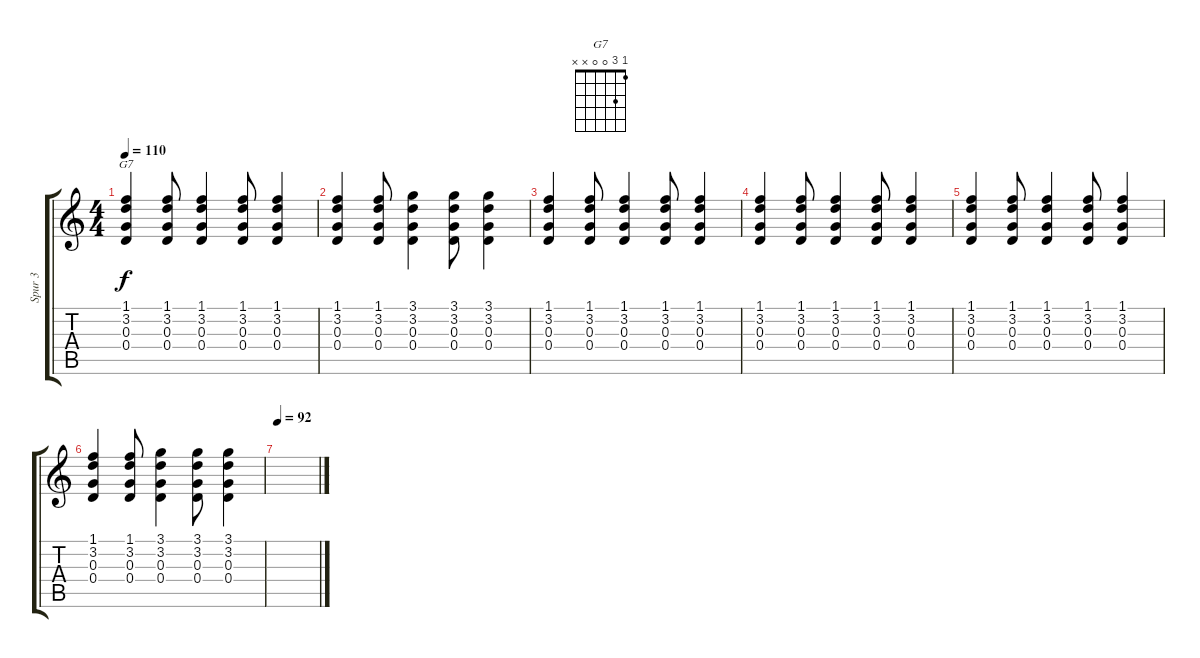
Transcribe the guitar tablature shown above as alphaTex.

\track ("Spur 3" "Spur 3") {mute instrument acousticguitarsteel}
\staff {score tabs}
\tuning (E4 B3 G3 D3 A2 E2) {hide}
\chord ("G7" 1 3 0 0 x x)
\ts (4 4)
\tempo 110
\clef g2
\ks c
(1.1 3.2 0.3 0.4).4{ch "G7" dy f} (1.1 3.2 0.3 0.4).8 (1.1 3.2 0.3 0.4).4 (1.1 3.2 0.3 0.4).8 (1.1 3.2 0.3 0.4).4 |
(1.1 3.2 0.3 0.4).4 (1.1 3.2 0.3 0.4).8 (3.1 3.2 0.3 0.4).4 (3.1 3.2 0.3 0.4).8 (3.1 3.2 0.3 0.4).4 |
(1.1 3.2 0.3 0.4).4 (1.1 3.2 0.3 0.4).8 (1.1 3.2 0.3 0.4).4 (1.1 3.2 0.3 0.4).8 (1.1 3.2 0.3 0.4).4 |
(1.1 3.2 0.3 0.4).4 (1.1 3.2 0.3 0.4).8 (1.1 3.2 0.3 0.4).4 (1.1 3.2 0.3 0.4).8 (1.1 3.2 0.3 0.4).4 |
(1.1 3.2 0.3 0.4).4 (1.1 3.2 0.3 0.4).8 (1.1 3.2 0.3 0.4).4 (1.1 3.2 0.3 0.4).8 (1.1 3.2 0.3 0.4).4 |
(1.1 3.2 0.3 0.4).4 (1.1 3.2 0.3 0.4).8 (3.1 3.2 0.3 0.4).4 (3.1 3.2 0.3 0.4).8 (3.1 3.2 0.3 0.4).4 |
\tempo 92
